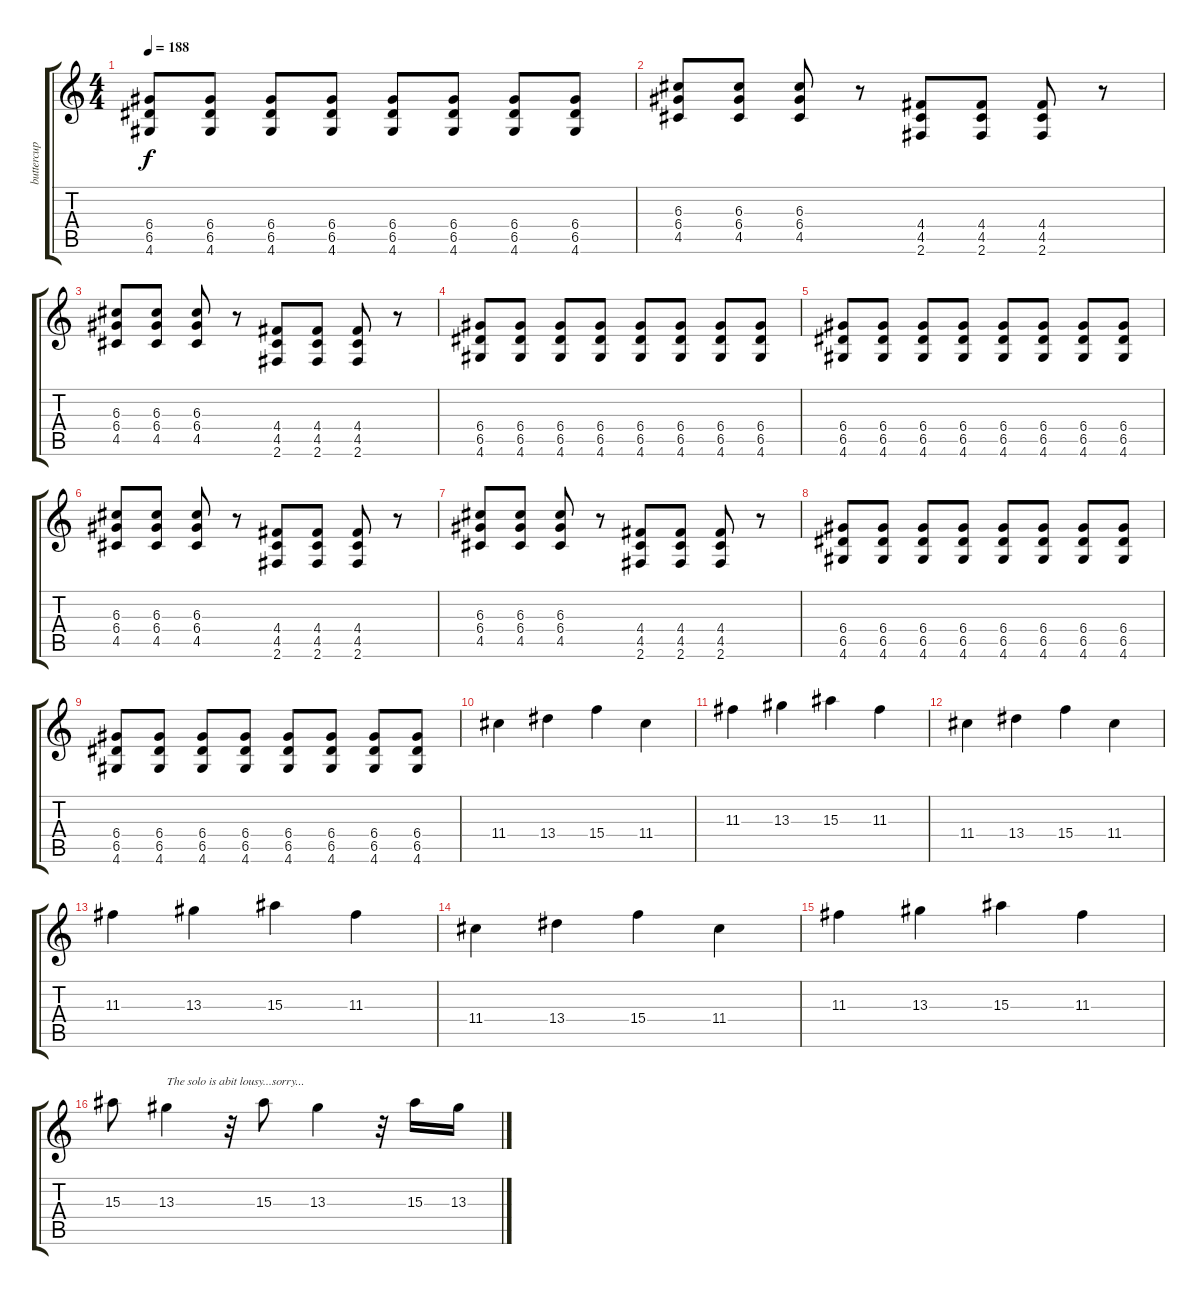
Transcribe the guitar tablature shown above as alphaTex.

\track ("buttercup" "buttercup") {instrument distortionguitar}
\staff {score tabs}
\tuning (E4 B3 G3 D3 A2 E2) {hide}
\ts (4 4)
\tempo 188
\clef g2
\ks c
(6.4 6.5 4.6).8{dy f} (6.4 6.5 4.6).8 (6.4 6.5 4.6).8 (6.4 6.5 4.6).8 (6.4 6.5 4.6).8 (6.4 6.5 4.6).8 (6.4 6.5 4.6).8 (6.4 6.5 4.6).8 |
(6.3 6.4 4.5).8 (6.3 6.4 4.5).8 (6.3 6.4 4.5).8 r.8 (4.4 4.5 2.6).8 (4.4 4.5 2.6).8 (4.4 4.5 2.6).8 r.8 |
(6.3 6.4 4.5).8 (6.3 6.4 4.5).8 (6.3 6.4 4.5).8 r.8 (4.4 4.5 2.6).8 (4.4 4.5 2.6).8 (4.4 4.5 2.6).8 r.8 |
(6.4 6.5 4.6).8 (6.4 6.5 4.6).8 (6.4 6.5 4.6).8 (6.4 6.5 4.6).8 (6.4 6.5 4.6).8 (6.4 6.5 4.6).8 (6.4 6.5 4.6).8 (6.4 6.5 4.6).8 |
(6.4 6.5 4.6).8 (6.4 6.5 4.6).8 (6.4 6.5 4.6).8 (6.4 6.5 4.6).8 (6.4 6.5 4.6).8 (6.4 6.5 4.6).8 (6.4 6.5 4.6).8 (6.4 6.5 4.6).8 |
(6.3 6.4 4.5).8 (6.3 6.4 4.5).8 (6.3 6.4 4.5).8 r.8 (4.4 4.5 2.6).8 (4.4 4.5 2.6).8 (4.4 4.5 2.6).8 r.8 |
(6.3 6.4 4.5).8 (6.3 6.4 4.5).8 (6.3 6.4 4.5).8 r.8 (4.4 4.5 2.6).8 (4.4 4.5 2.6).8 (4.4 4.5 2.6).8 r.8 |
(6.4 6.5 4.6).8 (6.4 6.5 4.6).8 (6.4 6.5 4.6).8 (6.4 6.5 4.6).8 (6.4 6.5 4.6).8 (6.4 6.5 4.6).8 (6.4 6.5 4.6).8 (6.4 6.5 4.6).8 |
(6.4 6.5 4.6).8 (6.4 6.5 4.6).8 (6.4 6.5 4.6).8 (6.4 6.5 4.6).8 (6.4 6.5 4.6).8 (6.4 6.5 4.6).8 (6.4 6.5 4.6).8 (6.4 6.5 4.6).8 |
11.4.4 13.4.4 15.4.4 11.4.4 |
11.3.4 13.3.4 15.3.4 11.3.4 |
11.4.4 13.4.4 15.4.4 11.4.4 |
11.3.4 13.3.4 15.3.4 11.3.4 |
11.4.4 13.4.4 15.4.4 11.4.4 |
11.3.4 13.3.4 15.3.4 11.3.4 |
15.3.8 13.3.4{txt "The solo is abit lousy...sorry..."} r.32 15.3.8 13.3.4 r.32 15.3.16 13.3.16
